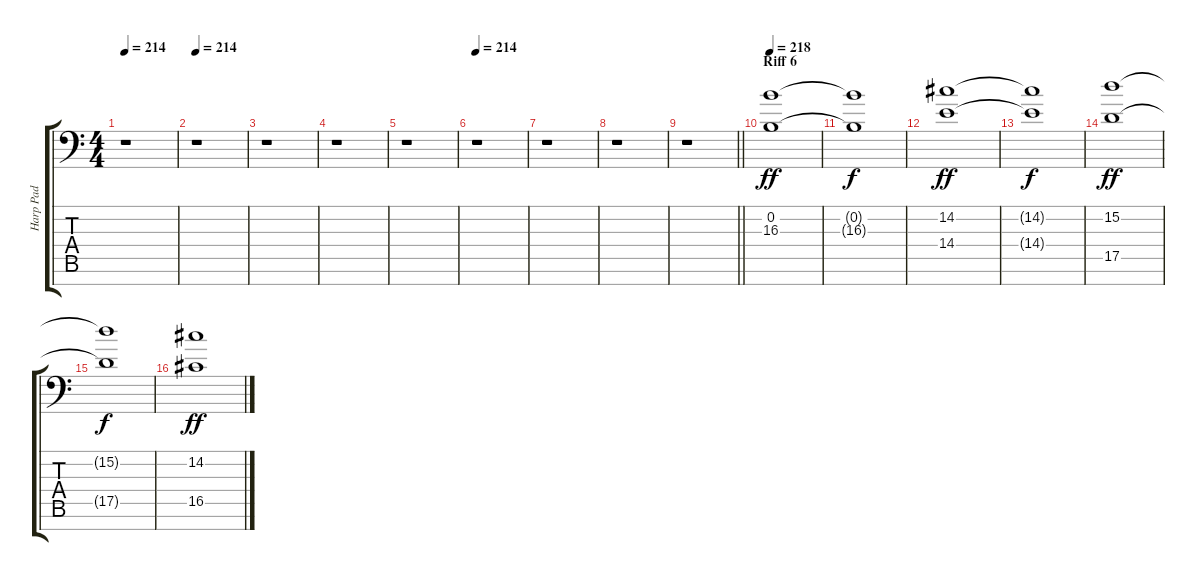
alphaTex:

\track ("Harp Pad" "Harp Pad") {instrument pad5bowed}
\staff {score tabs}
\tuning (E6 B3 G3 D3 A2 E2 C-1) {hide}
\ts (4 4)
\tempo 214
\clef f4
\ks c
r.1{dy ff} |
\tempo 214
r.1 |
r.1 |
r.1 |
r.1 |
\tempo 214
r.1 |
r.1 |
r.1 |
\barLineRight lightlight
r.1 |
\section ("" "Riff 6")
\tempo 218
(0.2 16.3).1 |
(0.2{t} 16.3{t}).1{dy f} |
(14.2 14.4).1{dy ff} |
(14.2{t} 14.4{t}).1{dy f} |
(15.2 17.5).1{dy ff} |
(15.2{t} 17.5{t}).1{dy f} |
(14.2 16.5).1{dy ff}
